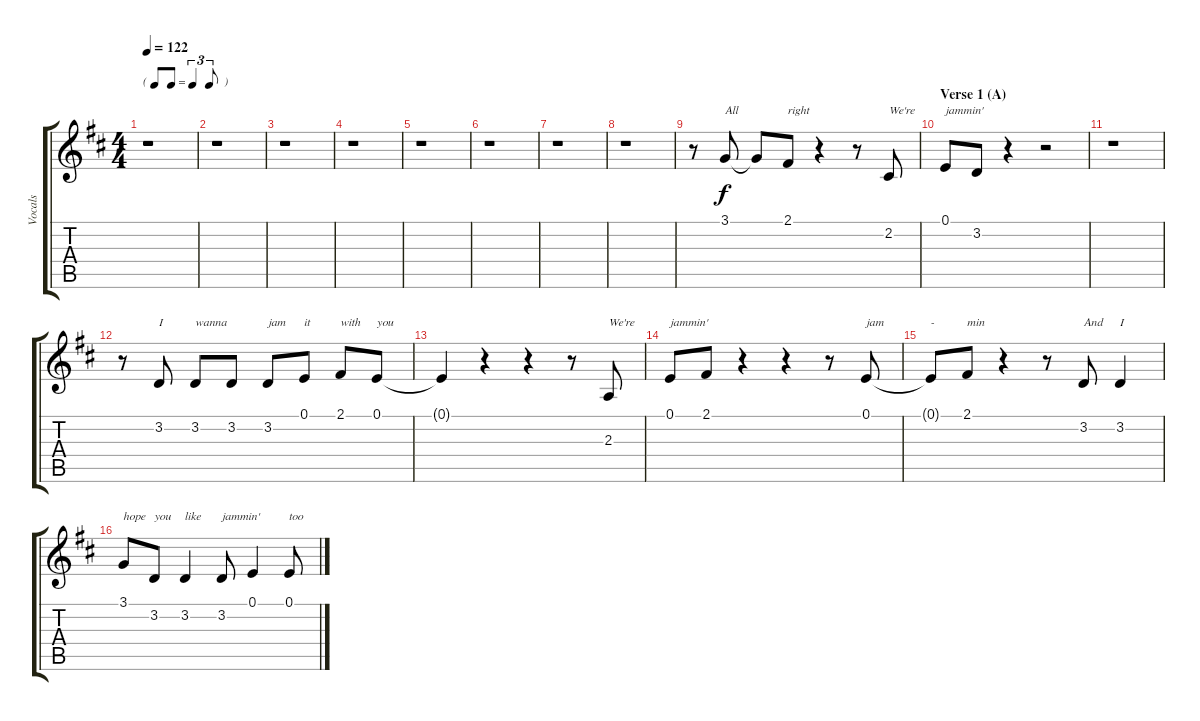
\track ("Vocals" "Vocals") {instrument violin}
\staff {score tabs}
\tuning (E4 B3 G3 D3 A2 E2) {hide}
\ts (4 4)
\tf triplet8th
\tempo 122
\clef g2
\ks d
r.1{dy f instrument violin} |
r.1 |
r.1 |
r.1 |
r.1 |
r.1 |
r.1 |
r.1 |
r.8 3.1.8{txt "All"} 3.1{t}.8 2.1.8{txt "right"} r.4 r.8 2.2.8{txt "We're"} |
\section ("" "Verse 1 (A)")
0.1.8{txt "jammin'"} 3.2.8 r.4 r.2 |
r.1 |
r.8 3.2.8{txt "I"} 3.2.8{txt "wanna"} 3.2.8 3.2.8{txt "jam"} 0.1.8{txt "it"} 2.1.8{txt "with"} 0.1.8{txt "you"} |
0.1{t}.4 r.4 r.4 r.8 2.3.8{txt "We're"} |
0.1.8{txt "jammin'"} 2.1.8 r.4 r.4 r.8 0.1.8{txt "jam"} |
0.1{t}.8{txt "-"} 2.1.8{txt "min"} r.4 r.8 3.2.8{txt "And"} 3.2.4{txt "I"} |
3.1.8{txt "hope"} 3.2.8{txt "you"} 3.2.4{txt "like"} 3.2.8{txt "jammin'"} 0.1.4 0.1.8{txt "too"}
